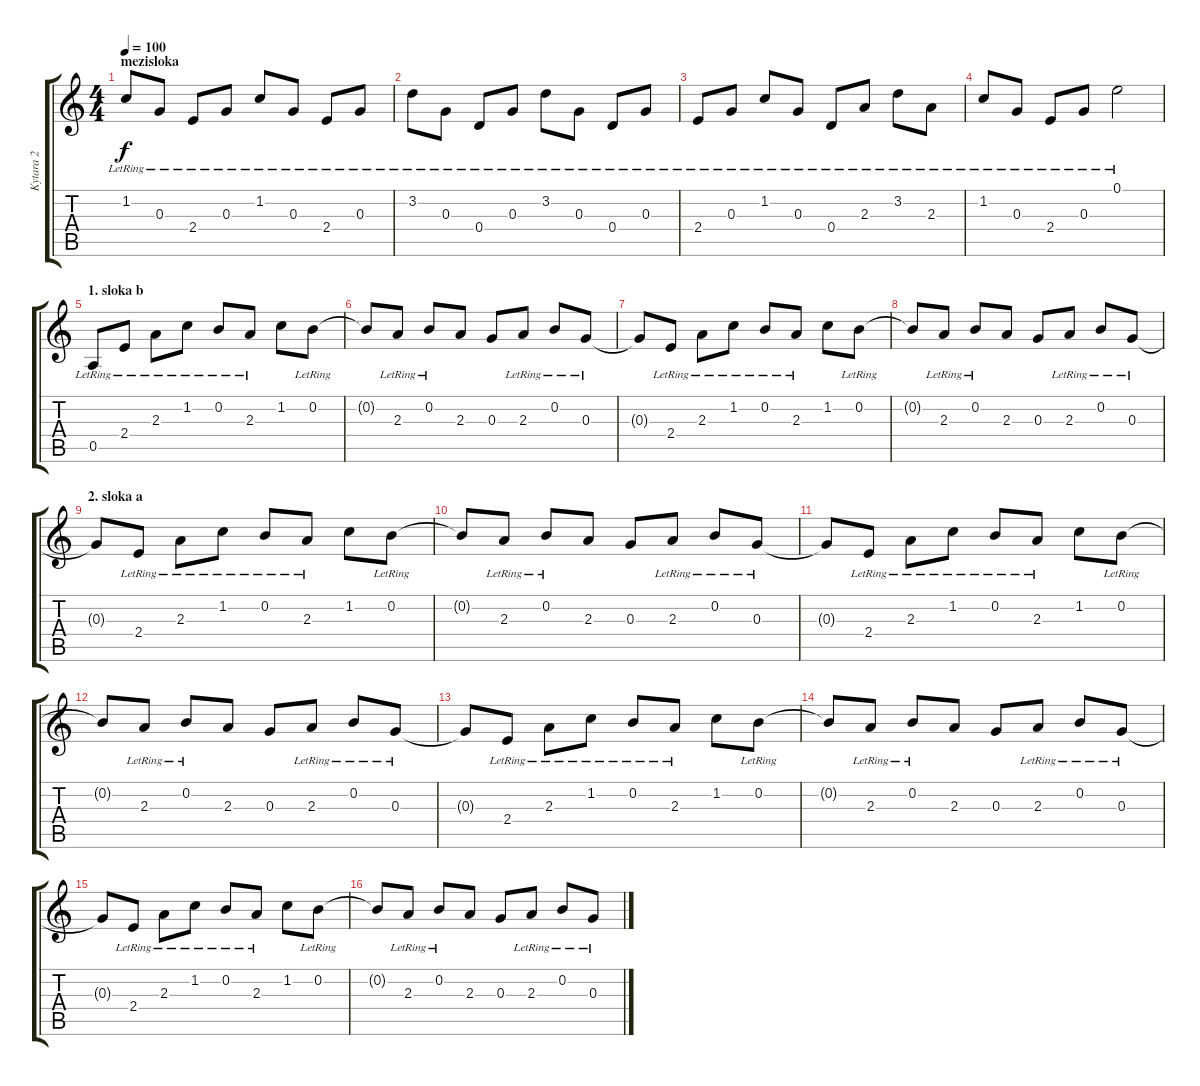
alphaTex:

\track ("Kytara 2" "Kytara 2") {instrument acousticguitarsteel}
\staff {score tabs}
\tuning (E4 B3 G3 D3 A2 E2) {hide}
\ts (4 4)
\section ("" "mezisloka")
\tempo 100
\clef g2
\ks c
1.2{lr}.8{dy f} 0.3{lr}.8 2.4{lr}.8 0.3{lr}.8 1.2{lr}.8 0.3{lr}.8 2.4{lr}.8 0.3{lr}.8 |
3.2{lr}.8 0.3{lr}.8 0.4{lr}.8 0.3{lr}.8 3.2{lr}.8 0.3{lr}.8 0.4{lr}.8 0.3{lr}.8 |
2.4{lr}.8 0.3{lr}.8 1.2{lr}.8 0.3{lr}.8 0.4{lr}.8 2.3{lr}.8 3.2{lr}.8 2.3{lr}.8 |
1.2{lr}.8 0.3{lr}.8 2.4{lr}.8 0.3{lr}.8 0.1{lr}.2 |
\section ("" "1. sloka b")
0.5{lr}.8 2.4{lr}.8 2.3{lr}.8 1.2{lr}.8 0.2{lr}.8 2.3{lr}.8 1.2.8 0.2{lr}.8 |
0.2{t}.8 2.3{lr}.8 0.2{lr}.8 2.3.8 0.3.8 2.3{lr}.8 0.2{lr}.8 0.3{lr}.8 |
0.3{t}.8 2.4{lr}.8 2.3{lr}.8 1.2{lr}.8 0.2{lr}.8 2.3{lr}.8 1.2.8 0.2{lr}.8 |
0.2{t}.8 2.3{lr}.8 0.2{lr}.8 2.3.8 0.3.8 2.3{lr}.8 0.2{lr}.8 0.3{lr}.8 |
\section ("" "2. sloka a")
0.3{t}.8 2.4{lr}.8 2.3{lr}.8 1.2{lr}.8 0.2{lr}.8 2.3{lr}.8 1.2.8 0.2{lr}.8 |
0.2{t}.8 2.3{lr}.8 0.2{lr}.8 2.3.8 0.3.8 2.3{lr}.8 0.2{lr}.8 0.3{lr}.8 |
0.3{t}.8 2.4{lr}.8 2.3{lr}.8 1.2{lr}.8 0.2{lr}.8 2.3{lr}.8 1.2.8 0.2{lr}.8 |
0.2{t}.8 2.3{lr}.8 0.2{lr}.8 2.3.8 0.3.8 2.3{lr}.8 0.2{lr}.8 0.3{lr}.8 |
0.3{t}.8 2.4{lr}.8 2.3{lr}.8 1.2{lr}.8 0.2{lr}.8 2.3{lr}.8 1.2.8 0.2{lr}.8 |
0.2{t}.8 2.3{lr}.8 0.2{lr}.8 2.3.8 0.3.8 2.3{lr}.8 0.2{lr}.8 0.3{lr}.8 |
0.3{t}.8 2.4{lr}.8 2.3{lr}.8 1.2{lr}.8 0.2{lr}.8 2.3{lr}.8 1.2.8 0.2{lr}.8 |
0.2{t}.8 2.3{lr}.8 0.2{lr}.8 2.3.8 0.3.8 2.3{lr}.8 0.2{lr}.8 0.3{lr}.8
